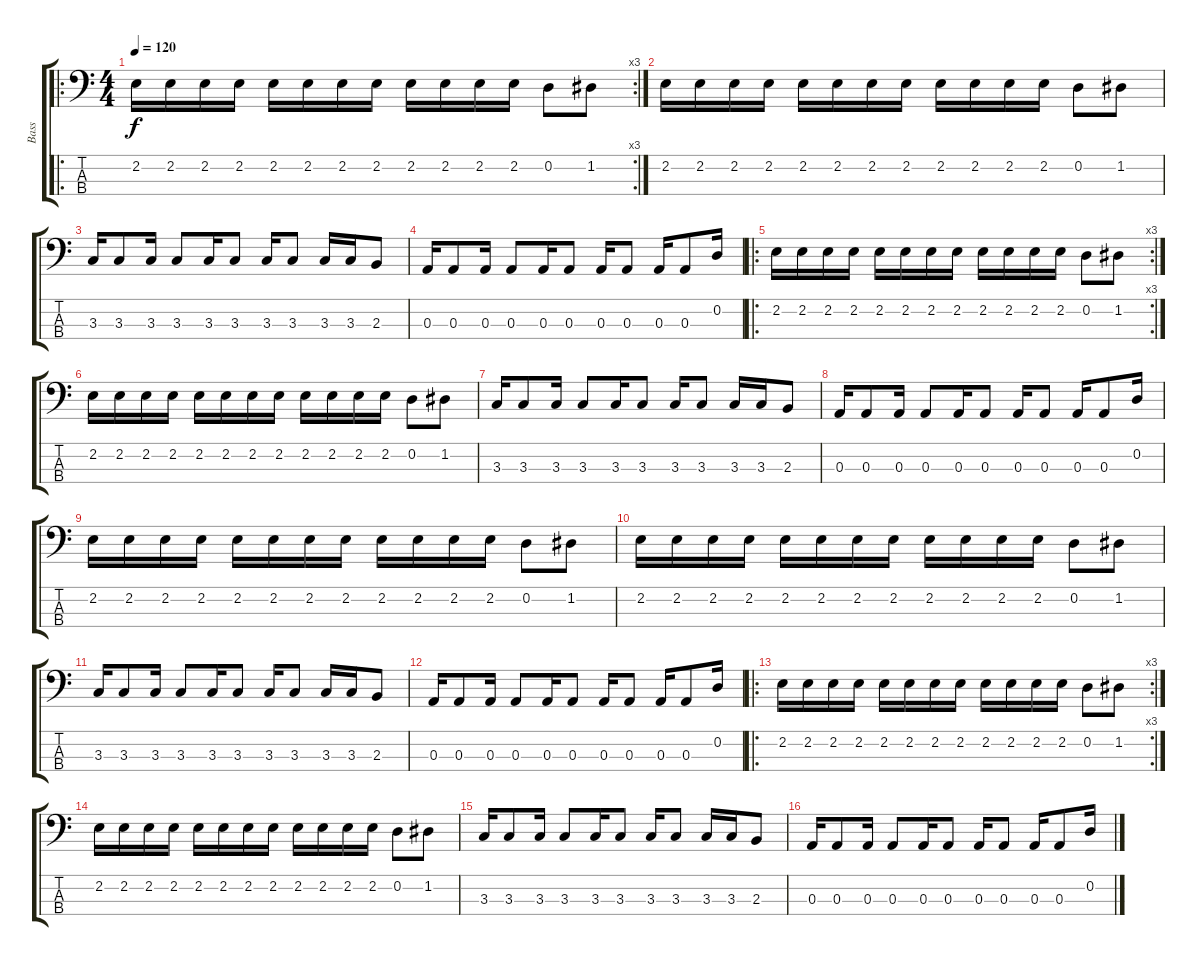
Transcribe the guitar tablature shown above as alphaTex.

\track ("Bass" "Bass") {instrument electricbassfinger}
\staff {score tabs}
\tuning (G2 D2 A1 E1) {hide}
\ro
\rc 3
\ts (4 4)
\tempo 120
\clef f4
\ks c
2.2.16{dy f volume 16} 2.2.16 2.2.16 2.2.16 2.2.16 2.2.16 2.2.16 2.2.16 2.2.16 2.2.16 2.2.16 2.2.16 0.2.8 1.2.8 |
2.2.16 2.2.16 2.2.16 2.2.16 2.2.16 2.2.16 2.2.16 2.2.16 2.2.16 2.2.16 2.2.16 2.2.16 0.2.8 1.2.8 |
3.3.16 3.3.8 3.3.16 3.3.8 3.3.16 3.3.8 3.3.16 3.3.8 3.3.16 3.3.16 2.3.8 |
0.3.16 0.3.8 0.3.16 0.3.8 0.3.16 0.3.8 0.3.16 0.3.8 0.3.16 0.3.8 0.2.16 |
\ro
\rc 3
2.2.16{volume 16} 2.2.16 2.2.16 2.2.16 2.2.16 2.2.16 2.2.16 2.2.16 2.2.16 2.2.16 2.2.16 2.2.16 0.2.8 1.2.8 |
2.2.16 2.2.16 2.2.16 2.2.16 2.2.16 2.2.16 2.2.16 2.2.16 2.2.16 2.2.16 2.2.16 2.2.16 0.2.8 1.2.8 |
3.3.16 3.3.8 3.3.16 3.3.8 3.3.16 3.3.8 3.3.16 3.3.8 3.3.16 3.3.16 2.3.8 |
0.3.16 0.3.8 0.3.16 0.3.8 0.3.16 0.3.8 0.3.16 0.3.8 0.3.16 0.3.8 0.2.16 |
2.2.16{volume 16} 2.2.16 2.2.16 2.2.16 2.2.16 2.2.16 2.2.16 2.2.16 2.2.16 2.2.16 2.2.16 2.2.16 0.2.8 1.2.8 |
2.2.16 2.2.16 2.2.16 2.2.16 2.2.16 2.2.16 2.2.16 2.2.16 2.2.16 2.2.16 2.2.16 2.2.16 0.2.8 1.2.8 |
3.3.16 3.3.8 3.3.16 3.3.8 3.3.16 3.3.8 3.3.16 3.3.8 3.3.16 3.3.16 2.3.8 |
0.3.16 0.3.8 0.3.16 0.3.8 0.3.16 0.3.8 0.3.16 0.3.8 0.3.16 0.3.8 0.2.16 |
\ro
\rc 3
2.2.16{volume 16} 2.2.16 2.2.16 2.2.16 2.2.16 2.2.16 2.2.16 2.2.16 2.2.16 2.2.16 2.2.16 2.2.16 0.2.8 1.2.8 |
2.2.16 2.2.16 2.2.16 2.2.16 2.2.16 2.2.16 2.2.16 2.2.16 2.2.16 2.2.16 2.2.16 2.2.16 0.2.8 1.2.8 |
3.3.16 3.3.8 3.3.16 3.3.8 3.3.16 3.3.8 3.3.16 3.3.8 3.3.16 3.3.16 2.3.8 |
0.3.16 0.3.8 0.3.16 0.3.8 0.3.16 0.3.8 0.3.16 0.3.8 0.3.16 0.3.8 0.2.16
